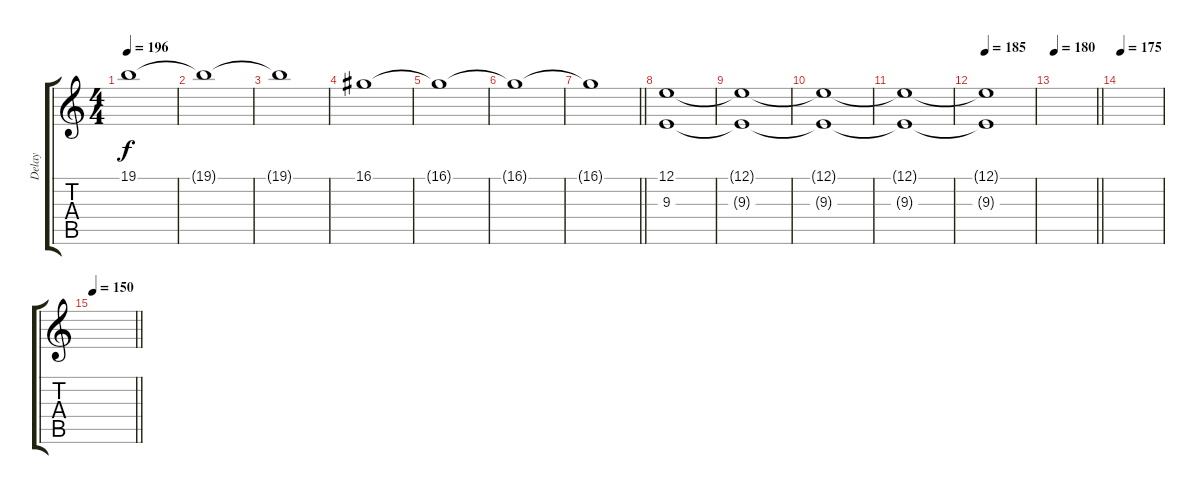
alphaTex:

\track ("Delay" "Delay") {instrument stringensemble1}
\staff {score tabs}
\tuning (E4 B3 G3 D3 A2 E2) {hide}
\ts (4 4)
\tempo 196
\clef g2
\ks c
19.1{t}.1{dy f} |
19.1{t}.1 |
19.1{t}.1 |
16.1.1 |
16.1{t}.1 |
16.1{t}.1 |
\barLineRight lightlight
16.1{t}.1 |
\section ("" "")
(12.1 9.3).1 |
(12.1{t} 9.3{t}).1 |
(12.1{t} 9.3{t}).1 |
(12.1{t} 9.3{t}).1 |
\tempo 185
(12.1{t} 9.3{t}).1 |
\tempo 180
\barLineRight lightlight
|
\tempo 175
|
\tempo 150
\barLineRight lightlight
